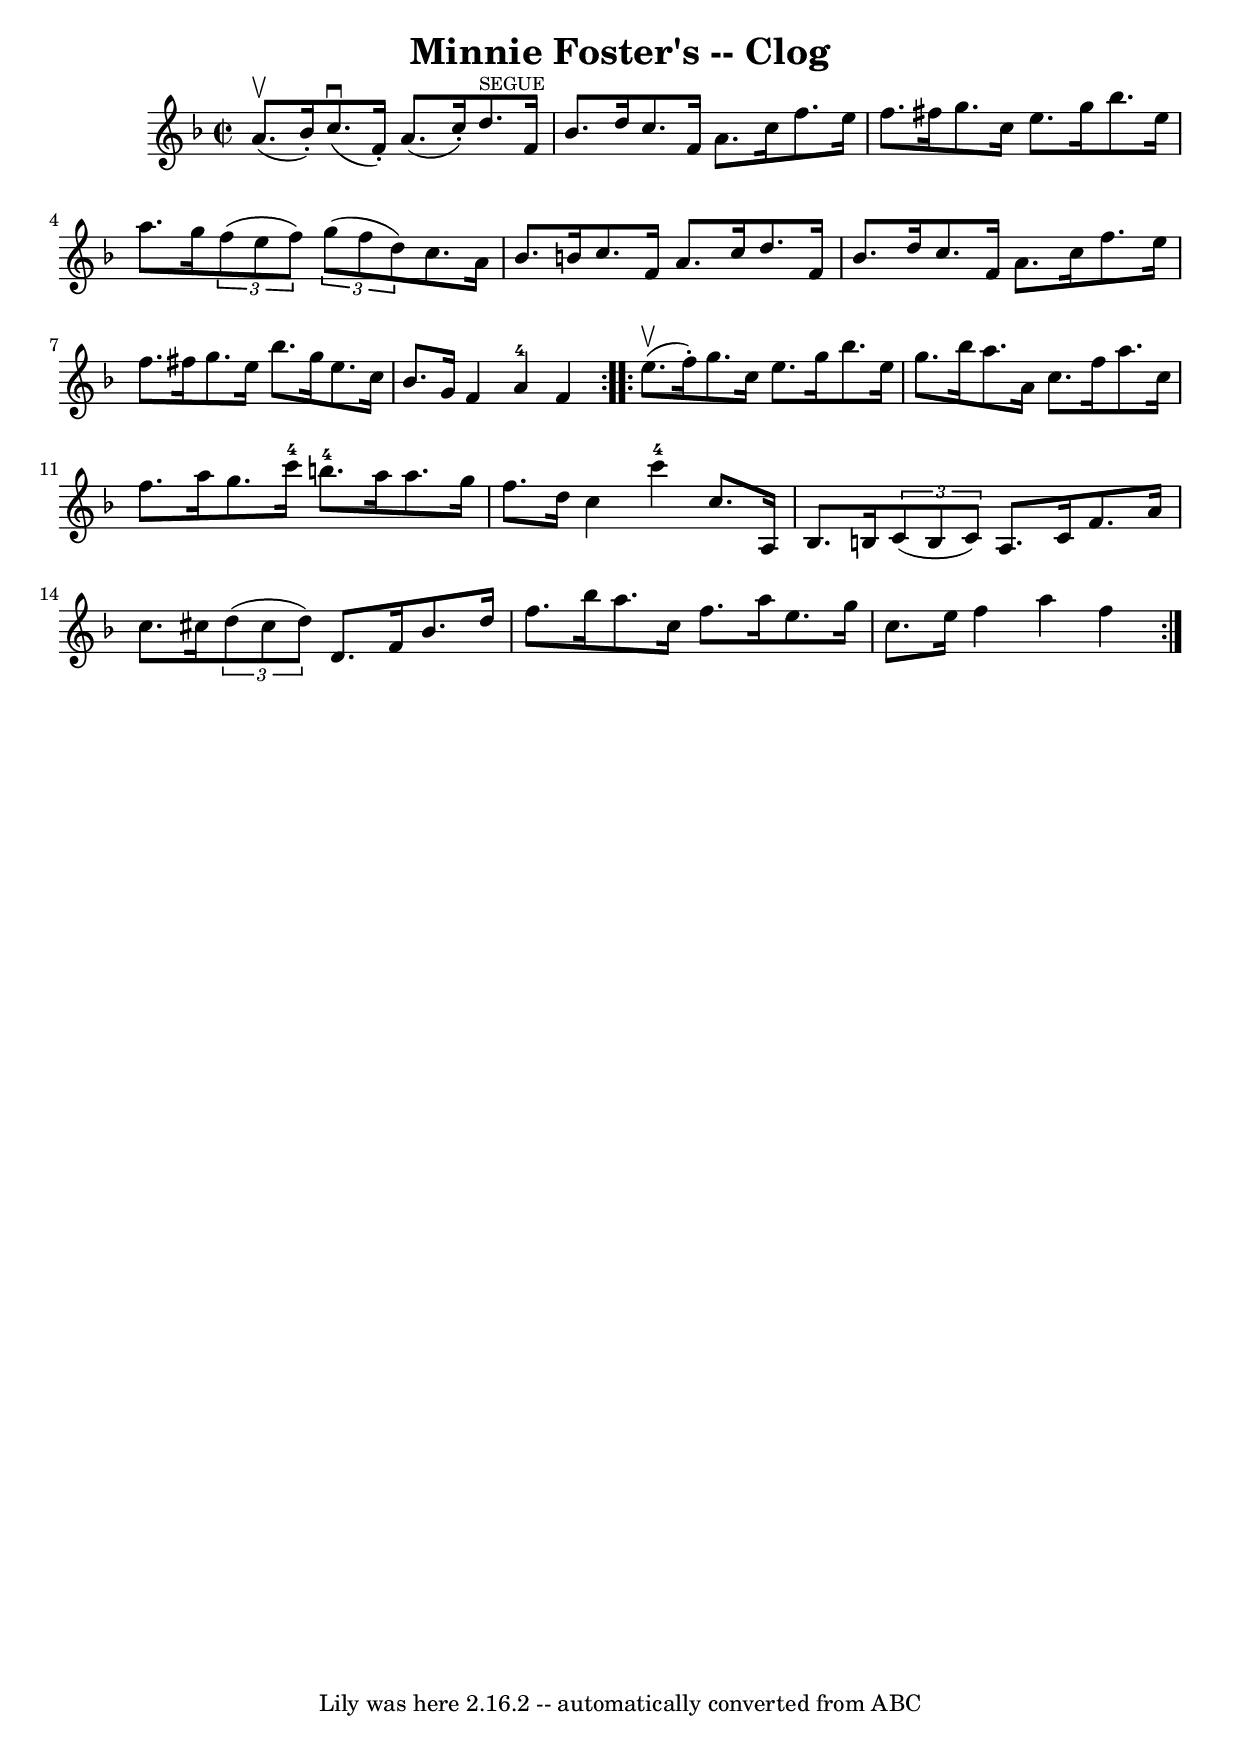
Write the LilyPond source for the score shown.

\version "2.16.2"
\include "Mammoth.ily"
\header {
	%% book = "Ryan's Mammoth Collection"
	crossRefNumber = "1"
	footnotes = "\\\\156 929"
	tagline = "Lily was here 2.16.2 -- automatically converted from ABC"
	title = "Minnie Foster's -- Clog"
}
voicedefault =  {


\repeat volta 2 {
\override Staff.TimeSignature #'style = #'C
 \time 2/2 
\key f \major a'8.^\upbow(bes'16 -.) |
 c''8. 
^\downbow(f'16 -.) a'8. (c''16 -.) d''8.^\segue f'16    
bes'8. d''16    |
 c''8. f'16 a'8. c''16 f''8. e''16  
 f''8. fis''16    |
 g''8. c''16 e''8. g''16 bes''8.  
 e''16 a''8. g''16    |
   \times 2/3 { f''8 (e''8 f''8  
-) }   \times 2/3 { g''8 (f''8 d''8) } c''8. a'16 bes'8.    
b'16    |
 c''8. f'16 a'8. c''16 d''8. f'16 bes'8.  
 d''16    |
 c''8. f'16 a'8. c''16 f''8. e''16 f''8. 
 fis''16    |
 g''8. e''16 bes''8. g''16 e''8. c''16   
 bes'8. g'16    |
 f'4 a'4-4 f'4  }     \repeat volta 2 {  
 e''8.^\upbow(f''16 -.) |
 g''8. c''16 e''8. g''16    
bes''8. e''16 g''8. bes''16    |
 a''8. a'16 c''8.    
f''16 a''8. c''16 f''8. a''16    |
 g''8. c'''16-4   
b''8.-4 a''16 a''8. g''16 f''8. d''16    |
 c''4     
 c'''4-4 c''8. a16 bes8. b16    |
     \times 2/3 { c'8 (
 b8 c'8) } a8. c'16 f'8. a'16 c''8. cis''16    |
 
  \times 2/3 { d''8 (cis''8 d''8) } d'8. f'16 bes'8.    
d''16 f''8. bes''16    |
 a''8. c''16 f''8. a''16    
e''8. g''16 c''8. e''16    |
 f''4 a''4 f''4  }   
}

\score{
    <<

	\context Staff="default"
	{
	    \voicedefault 
	}

    >>
	\layout {
	}
	\midi {}
}
